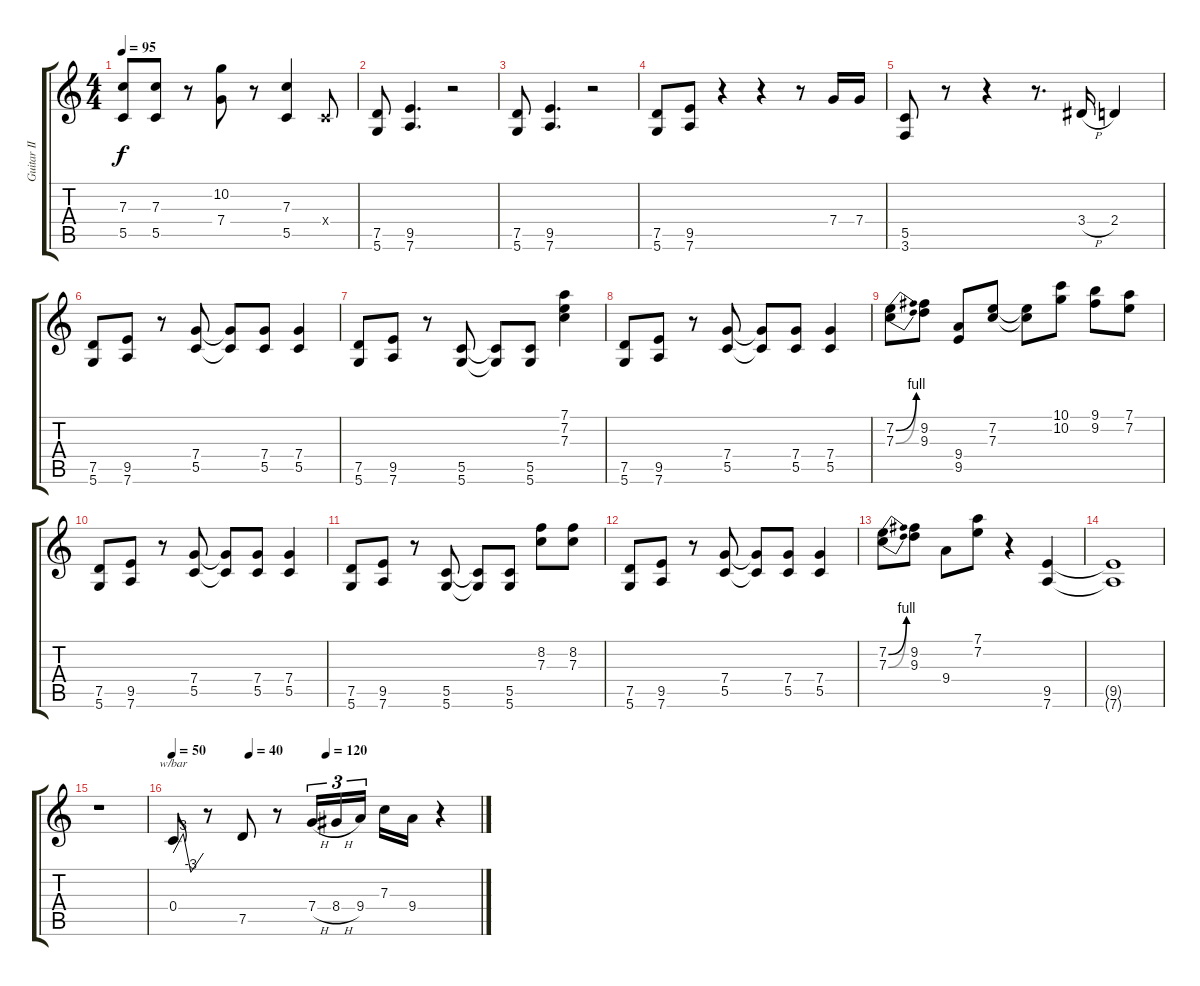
\track ("Guitar II" "Guitar II") {instrument acousticguitarsteel}
\staff {score tabs}
\tuning (D4 A3 F3 C3 G2 D2) {hide}
\ts (4 4)
\tempo 95
\clef g2
\ks c
(7.3 5.5).8{dy f} (7.3 5.5).8 r.8 (10.2 7.4).8 r.8 (7.3 5.5).4 0.4{x}.8 |
(7.5 5.6).8 (9.5 7.6).4{d} r.2 |
(7.5 5.6).8 (9.5 7.6).4{d} r.2 |
(7.5 5.6).8 (9.5 7.6).8 r.4 r.4 r.8 7.4.16 7.4.16 |
(5.5 3.6).8 r.8 r.4 r.8{d} 3.4{h}.16 2.4.4 |
(7.5 5.6).8 (9.5 7.6).8 r.8 (7.4 5.5).8 (7.4{t} 5.5{t}).8 (7.4 5.5).8 (7.4 5.5).4 |
(7.5 5.6).8 (9.5 7.6).8 r.8 (5.5 5.6).8 (5.5{t} 5.6{t}).8 (5.5 5.6).8 (7.1 7.2 7.3).4 |
(7.5 5.6).8 (9.5 7.6).8 r.8 (7.4 5.5).8 (7.4{t} 5.5{t}).8 (7.4 5.5).8 (7.4 5.5).4 |
(7.2{be (bend 0 0 60 4)} 7.3{be (bend 0 0 60 4)}).8 (9.2 9.3).8 (9.4 9.5).8 (7.2 7.3).8 (7.2{t} 7.3{t}).8 (10.1 10.2).8 (9.1 9.2).8 (7.1 7.2).8 |
(7.5 5.6).8 (9.5 7.6).8 r.8 (7.4 5.5).8 (7.4{t} 5.5{t}).8 (7.4 5.5).8 (7.4 5.5).4 |
(7.5 5.6).8 (9.5 7.6).8 r.8 (5.5 5.6).8 (5.5{t} 5.6{t}).8 (5.5 5.6).8 (8.2 7.3).8 (8.2 7.3).8 |
(7.5 5.6).8 (9.5 7.6).8 r.8 (7.4 5.5).8 (7.4{t} 5.5{t}).8 (7.4 5.5).8 (7.4 5.5).4 |
(7.2{be (bend 0 0 60 4)} 7.3{be (bend 0 0 60 4)}).8 (9.2 9.3).8 9.4.8 (7.1 7.2).8 r.4 (9.5 7.6).4 |
(9.5{t} 7.6{t}).1 |
r.1 |
\tempo 50
\tempo (40 0.25)
\tempo (120 0.5)
0.4.8{tbe (custom default 0 0 20 12 35 -12 60 0)} r.8 7.5.8 r.8 7.4{h}.16{tu (3 2)} 8.4{h}.16{tu (3 2)} 9.4.16{tu (3 2) beam splitsecondary} 7.3.16 9.4.16 r.4
